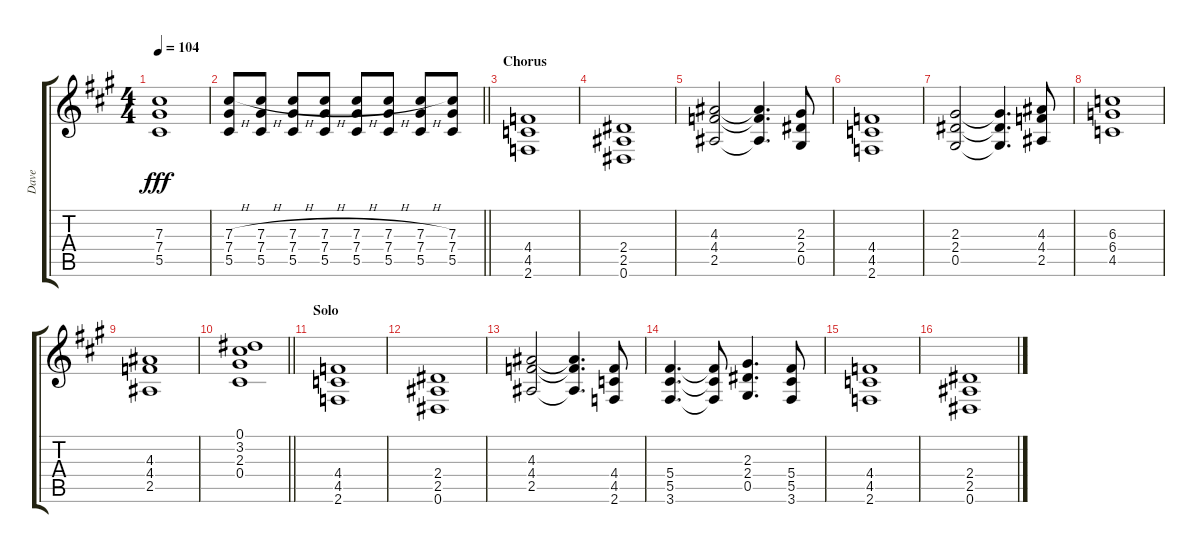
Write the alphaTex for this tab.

\track ("Dave" "Dave") {instrument overdrivenguitar}
\staff {score tabs}
\tuning (Eb4 Bb3 Gb3 Db3 Ab2 Eb2) {hide}
\ts (4 4)
\tempo 104
\clef g2
\ks a
(7.3 7.4 5.5).1{dy fff} |
\barLineRight lightlight
(7.3{h} 7.4 5.5).8 (7.3{h} 7.4 5.5).8 (7.3{h} 7.4 5.5).8 (7.3{h} 7.4 5.5).8 (7.3{h} 7.4 5.5).8 (7.3{h} 7.4 5.5).8 (7.3{h} 7.4 5.5).8 (7.3 7.4 5.5).8 |
\section ("" "Chorus")
(4.4 4.5 2.6).1 |
(2.4 2.5 0.6).1 |
(4.3 4.4 2.5).2 (4.3{t} 4.4{t} 2.5{t}).4{d} (2.3 2.4 0.5).8 |
(4.4 4.5 2.6).1 |
(2.3 2.4 0.5).2 (2.3{t} 2.4{t} 0.5{t}).4{d} (4.3 4.4 2.5).8 |
(6.3 6.4 4.5).1 |
(4.3 4.4 2.5).1 |
\barLineRight lightlight
(0.1 3.2 2.3 0.4).1 |
\section ("" "Solo")
(4.4 4.5 2.6).1 |
(2.4 2.5 0.6).1 |
(4.3 4.4 2.5).2 (4.3{t} 4.4{t} 2.5{t}).4{d} (4.4 4.5 2.6).8 |
(5.4 5.5 3.6).4{d} (5.4{t} 5.5{t} 3.6{t}).8 (2.3 2.4 0.5).4{d} (5.4 5.5 3.6).8 |
(4.4 4.5 2.6).1 |
(2.4 2.5 0.6).1
